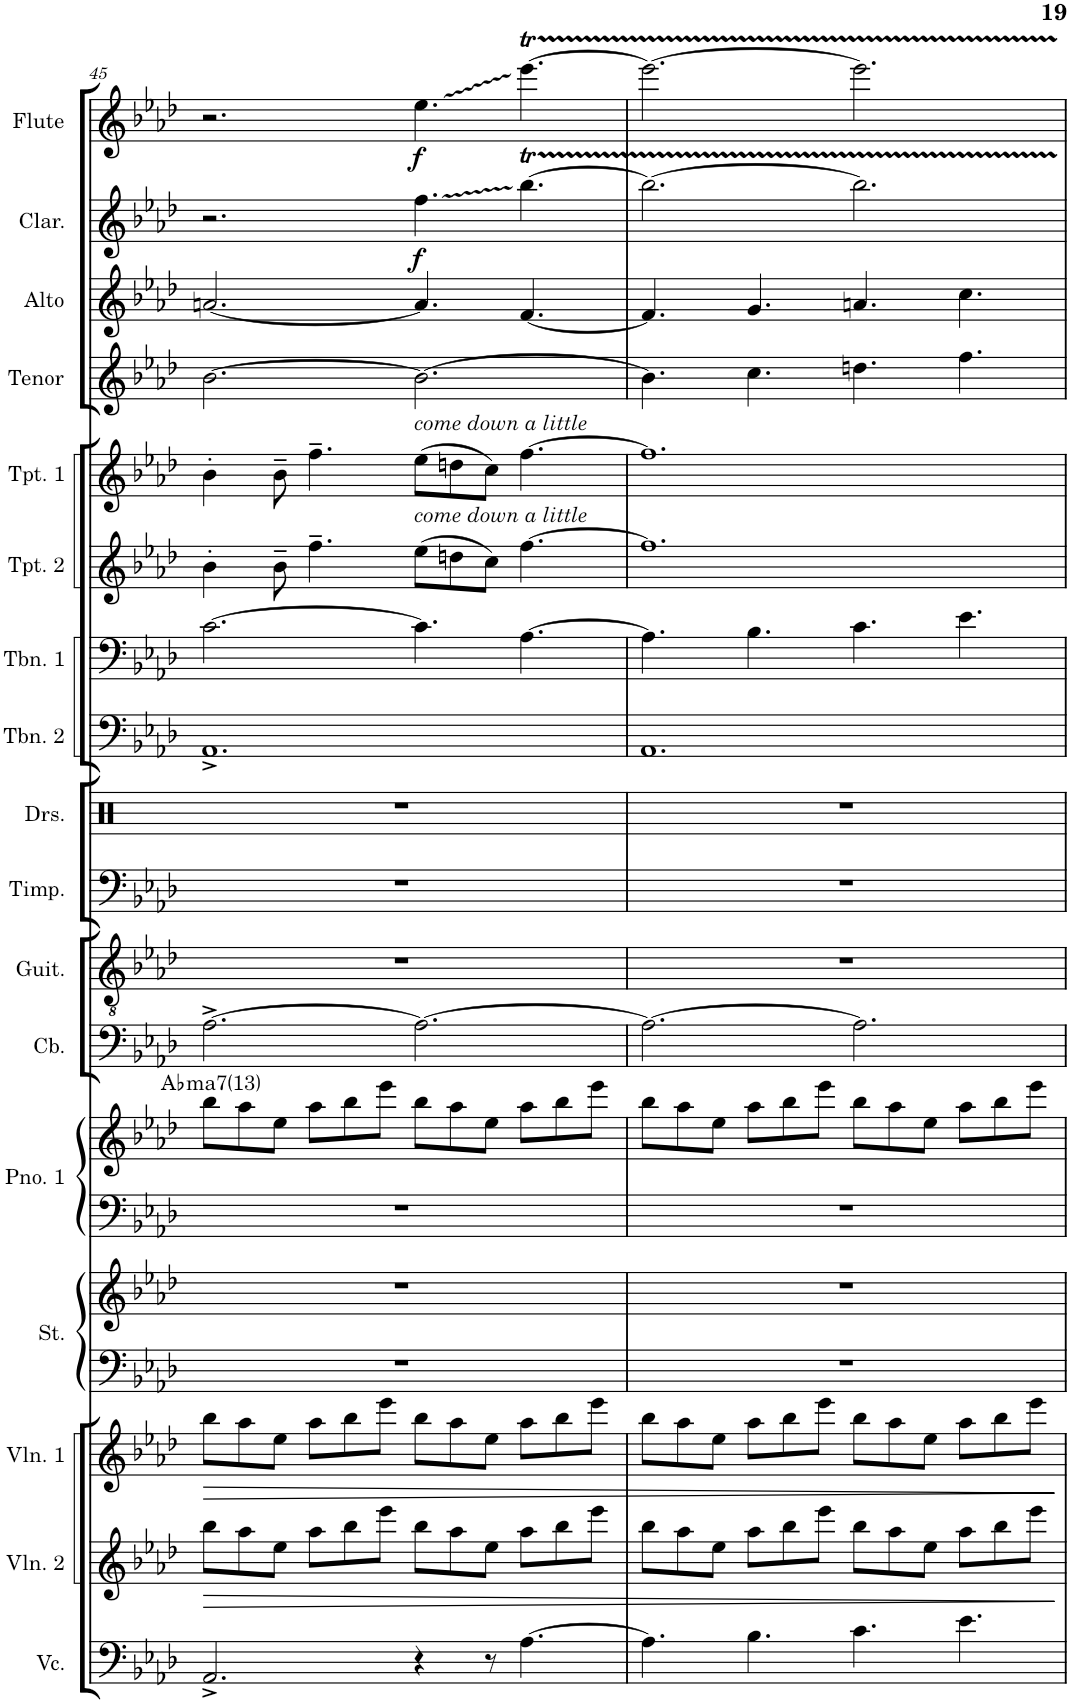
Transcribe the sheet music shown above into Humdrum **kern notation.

**kern	**kern	**dynam	**kern	**dynam	**kern	**kern	**kern	**kern	**harte	**kern	**kern	**kern	**kern	**kern	**kern	**kern	**kern	**kern	**kern	**kern	**dynam	**kern	**dynam
*part17	*part16	*part16	*part15	*part15	*part14	*part14	*part13	*part13	*part13	*part12	*part11	*part10	*part9	*part8	*part7	*part6	*part5	*part4	*part3	*part2	*part2	*part1	*part1
*staff19	*staff18	*staff18	*staff17	*staff17	*staff16	*staff15	*staff14	*staff13	*	*staff12	*staff11	*staff10	*staff9	*staff8	*staff7	*staff6	*staff5	*staff4	*staff3	*staff2	*staff2	*staff1	*staff1
*I"Violoncello	*I"Violin 2	*	*I"Violin 1	*	*I"Piano 2	*	*I"Piano 1	*	*	*I"Bass	*I"Guitar	*I"Percussion	*I"Drumset	*I"Trombone 2	*I"Trombone 1	*I"Trumpet 2	*I"Trumpet 1	*I"REED 4 (Tenor Sax)	*I"REED 3 (Alto Sax, Flute)	*I"REED 2 (Clarinet)	*	*I"REED 1 (Flute, Bari Sax)	*
*I'Vc.	*I'Vln. 2	*	*I'Vln. 1	*	*I'Pno. 2	*	*I'Pno. 1	*	*	*I'Bass	*I'Guit.	*I'Perc.	*I'Drs.	*I'Tbn. 2	*I'Tbn. 1	*I'Tpt. 2	*I'Tpt. 1	*I'Tenor	*I'Alto	*I'Clar.	*	*I'Flute	*
!!LO:PB:g=z
*clefF4	*clefG2	*	*clefG2	*	*clefF4	*clefG2	*clefF4	*clefG2	*	*clefF4	*clefGv2	*clefF4	*clefX	*clefF4	*clefF4	*clefG2	*clefG2	*clefG2	*clefG2	*clefG2	*	*clefG2	*
*	*	*	*	*	*	*	*	*	*	*Trd7c12	*	*	*	*	*	*Trd1c2	*Trd1c2	*Trd8c14	*Trd5c9	*Trd1c2	*	*	*
*k[b-e-a-d-]	*k[b-e-a-d-]	*	*k[b-e-a-d-]	*	*k[b-e-a-d-]	*k[b-e-a-d-]	*k[b-e-a-d-]	*k[b-e-a-d-]	*	*k[b-e-a-d-]	*k[b-e-a-d-]	*k[b-e-a-d-]	*k[]	*k[b-e-a-d-]	*k[b-e-a-d-]	*k[b-e-a-d-]	*k[b-e-a-d-]	*k[b-e-a-d-]	*k[b-e-a-d-]	*k[b-e-a-d-]	*	*k[b-e-a-d-]	*
*M12/8	*M12/8	*	*M12/8	*	*M12/8	*M12/8	*M12/8	*M12/8	*	*M12/8	*M12/8	*M12/8	*M12/8	*M12/8	*M12/8	*M12/8	*M12/8	*M12/8	*M12/8	*M12/8	*	*M12/8	*
=45	=45	=45	=45	=45	=45	=45	=45	=45	=45	=45	=45	=45	=45	=45	=45	=45	=45	=45	=45	=45	=45	=45	=45
!	!	!LO:HP:b	!	!LO:HP:b	!	!	!	!	!LO:H:kt=ma7	!	!	!	!	!	!	!	!	!	!	!	!	!	!
2.AA-^/	8bb-\L	>	8bb-\L	>	1.r	1.r	1.r	8bb-\L	Ab:maj7(13)	[2.A-^\	1.r	1.r	1.r	1.AA-^	[2.c\	4b-'\	4b-'\	[2.b-\	[2.an/	2.r	.	2.r	.
.	8aa-\	.	8aa-\	.	.	.	.	8aa-\	.	.	.	.	.	.	.	.	.	.	.	.	.	.	.
.	8ee-\J	.	8ee-\J	.	.	.	.	8ee-\J	.	.	.	.	.	.	.	8b-~\	8b-~\	.	.	.	.	.	.
.	8aa-\L	.	8aa-\L	.	.	.	.	8aa-\L	.	.	.	.	.	.	.	4.ff~\	4.ff~\	.	.	.	.	.	.
.	8bb-\	.	8bb-\	.	.	.	.	8bb-\	.	.	.	.	.	.	.	.	.	.	.	.	.	.	.
.	8eee-\J	.	8eee-\J	.	.	.	.	8eee-\J	.	.	.	.	.	.	.	.	.	.	.	.	.	.	.
!	!	!	!	!	!	!	!	!	!	!	!	!	!	!	!	!	!LO:TX:a:i:t=come down a little	!	!	!	!	!	!
!	!	!	!	!	!	!	!	!	!	!	!	!	!	!	!	!LO:TX:a:i:t=come down a little	!	!	!	!	!	!	!
!	!	!	!	!	!	!	!	!	!	!	!	!	!	!	!	!	!	!	!	!	!LO:DY:b	!	!LO:DY:b
4r	8bb-\L	.	8bb-\L	.	.	.	.	8bb-\L	.	2.A-\_	.	.	.	.	4.c\]	(8ee-\L	(8ee-\L	2.b-\_	4.a/]	4.ff\	f	4.ee-\	f
.	8aa-\	.	8aa-\	.	.	.	.	8aa-\	.	.	.	.	.	.	.	8ddn\	8ddn\	.	.	.	.	.	.
8r	8ee-\J	.	8ee-\J	.	.	.	.	8ee-\J	.	.	.	.	.	.	.	8cc\J)	8cc\J)	.	.	.	.	.	.
[4.A-\	8aa-\L	.	8aa-\L	.	.	.	.	8aa-\L	.	.	.	.	.	.	[4.A-\	[4.ff\	[4.ff\	.	[4.f/	[4.bb-T\	.	[4.eee-T\	.
.	8bb-\	.	8bb-\	.	.	.	.	8bb-\	.	.	.	.	.	.	.	.	.	.	.	.	.	.	.
.	8eee-\J	.	8eee-\J	.	.	.	.	8eee-\J	.	.	.	.	.	.	.	.	.	.	.	.	.	.	.
=46	=46	=46	=46	=46	=46	=46	=46	=46	=46	=46	=46	=46	=46	=46	=46	=46	=46	=46	=46	=46	=46	=46	=46
4.A-\]	8bb-\L	.	8bb-\L	.	1.r	1.r	1.r	8bb-\L	.	2.A-\_	1.r	1.r	1.r	1.AA-	4.A-\]	1.ff]	1.ff]	4.b-\]	4.f/]	2.bb-\_	.	2.eee-\_	.
.	8aa-\	.	8aa-\	.	.	.	.	8aa-\	.	.	.	.	.	.	.	.	.	.	.	.	.	.	.
.	8ee-\J	.	8ee-\J	.	.	.	.	8ee-\J	.	.	.	.	.	.	.	.	.	.	.	.	.	.	.
4.B-\	8aa-\L	.	8aa-\L	.	.	.	.	8aa-\L	.	.	.	.	.	.	4.B-\	.	.	4.cc\	4.g/	.	.	.	.
.	8bb-\	.	8bb-\	.	.	.	.	8bb-\	.	.	.	.	.	.	.	.	.	.	.	.	.	.	.
.	8eee-\J	.	8eee-\J	.	.	.	.	8eee-\J	.	.	.	.	.	.	.	.	.	.	.	.	.	.	.
4.c\	8bb-\L	.	8bb-\L	.	.	.	.	8bb-\L	.	2.A-\]	.	.	.	.	4.c\	.	.	4.ddn\	4.an/	2.bb-TTT\]	.	2.eee-TTT\]	.
.	8aa-\	.	8aa-\	.	.	.	.	8aa-\	.	.	.	.	.	.	.	.	.	.	.	.	.	.	.
.	8ee-\J	.	8ee-\J	.	.	.	.	8ee-\J	.	.	.	.	.	.	.	.	.	.	.	.	.	.	.
4.e-\	8aa-\L	.	8aa-\L	.	.	.	.	8aa-\L	.	.	.	.	.	.	4.e-\	.	.	4.ff\	4.cc\	.	.	.	.
.	8bb-\	.	8bb-\	.	.	.	.	8bb-\	.	.	.	.	.	.	.	.	.	.	.	.	.	.	.
.	8eee-\J	.	8eee-\J	.	.	.	.	8eee-\J	.	.	.	.	.	.	.	.	.	.	.	.	.	.	.
.	.	]	.	]	.	.	.	.	.	.	.	.	.	.	.	.	.	.	.	.	.	.	.
=	=	=	=	=	=	=	=	=	=	=	=	=	=	=	=	=	=	=	=	=	=	=	=
*-	*-	*-	*-	*-	*-	*-	*-	*-	*-	*-	*-	*-	*-	*-	*-	*-	*-	*-	*-	*-	*-	*-	*-
